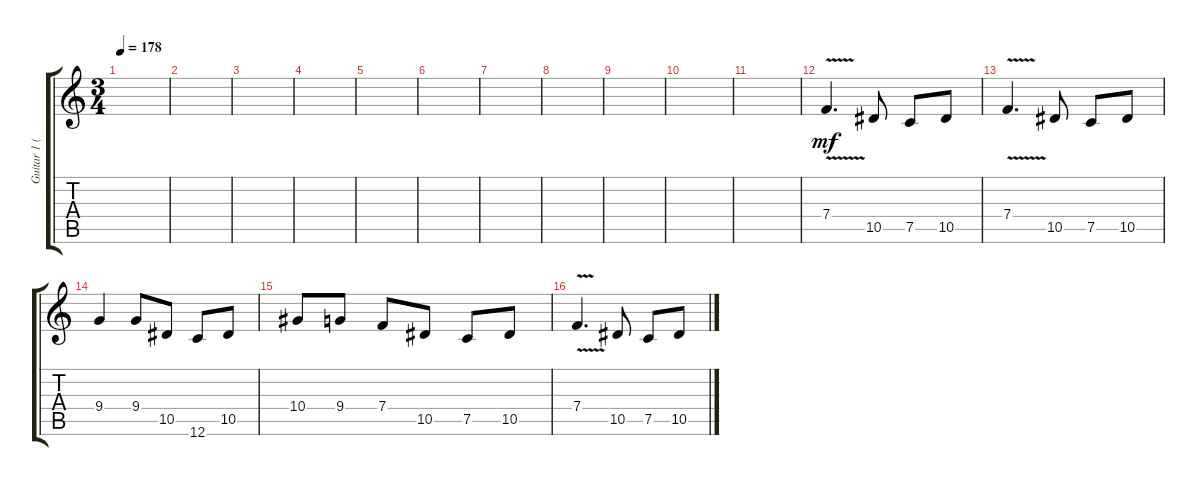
\track ("Guitar 1 (Lead)" "Guitar 1 (") {instrument distortionguitar}
\staff {score tabs}
\tuning (C4 G3 Eb3 Bb2 F2 C2) {hide}
\ts (3 4)
\tempo 178
\clef g2
\ks c
|
|
|
|
|
|
|
|
|
|
|
7.4{v}.4{d dy mf} 10.5.8 7.5.8 10.5.8 |
7.4{v}.4{d} 10.5.8 7.5.8 10.5.8 |
9.4.4 9.4.8 10.5.8 12.6.8 10.5.8 |
10.4.8 9.4.8 7.4.8 10.5.8 7.5.8 10.5.8 |
7.4{v}.4{d} 10.5.8 7.5.8 10.5.8
